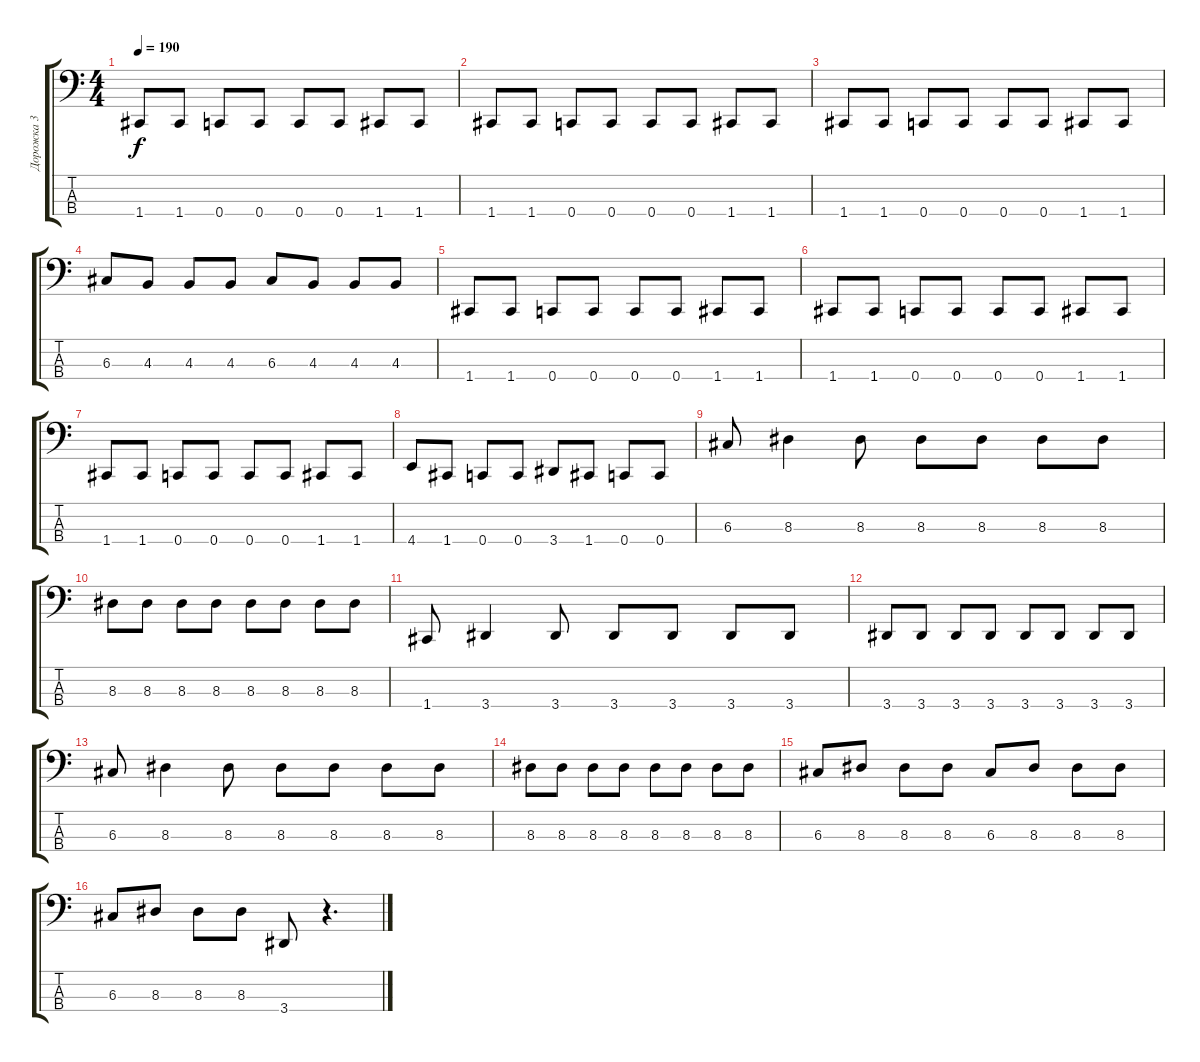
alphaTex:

\track ("Дорожка 3" "Дорожка 3") {instrument electricbassfinger}
\staff {score tabs}
\tuning (F2 C2 G1 C1) {hide}
\ts (4 4)
\tempo 190
\clef f4
\ks c
1.4.8{dy f} 1.4.8 0.4.8 0.4.8 0.4.8 0.4.8 1.4.8 1.4.8 |
1.4.8 1.4.8 0.4.8 0.4.8 0.4.8 0.4.8 1.4.8 1.4.8 |
1.4.8 1.4.8 0.4.8 0.4.8 0.4.8 0.4.8 1.4.8 1.4.8 |
6.3.8 4.3.8 4.3.8 4.3.8 6.3.8 4.3.8 4.3.8 4.3.8 |
1.4.8 1.4.8 0.4.8 0.4.8 0.4.8 0.4.8 1.4.8 1.4.8 |
1.4.8 1.4.8 0.4.8 0.4.8 0.4.8 0.4.8 1.4.8 1.4.8 |
1.4.8 1.4.8 0.4.8 0.4.8 0.4.8 0.4.8 1.4.8 1.4.8 |
4.4.8 1.4.8 0.4.8 0.4.8 3.4.8 1.4.8 0.4.8 0.4.8 |
6.3.8 8.3.4 8.3.8 8.3.8 8.3.8 8.3.8 8.3.8 |
8.3.8 8.3.8 8.3.8 8.3.8 8.3.8 8.3.8 8.3.8 8.3.8 |
1.4.8 3.4.4 3.4.8 3.4.8 3.4.8 3.4.8 3.4.8 |
3.4.8 3.4.8 3.4.8 3.4.8 3.4.8 3.4.8 3.4.8 3.4.8 |
6.3.8 8.3.4 8.3.8 8.3.8 8.3.8 8.3.8 8.3.8 |
8.3.8 8.3.8 8.3.8 8.3.8 8.3.8 8.3.8 8.3.8 8.3.8 |
6.3.8 8.3.8 8.3.8 8.3.8 6.3.8 8.3.8 8.3.8 8.3.8 |
6.3.8 8.3.8 8.3.8 8.3.8 3.4.8 r.4{d}
